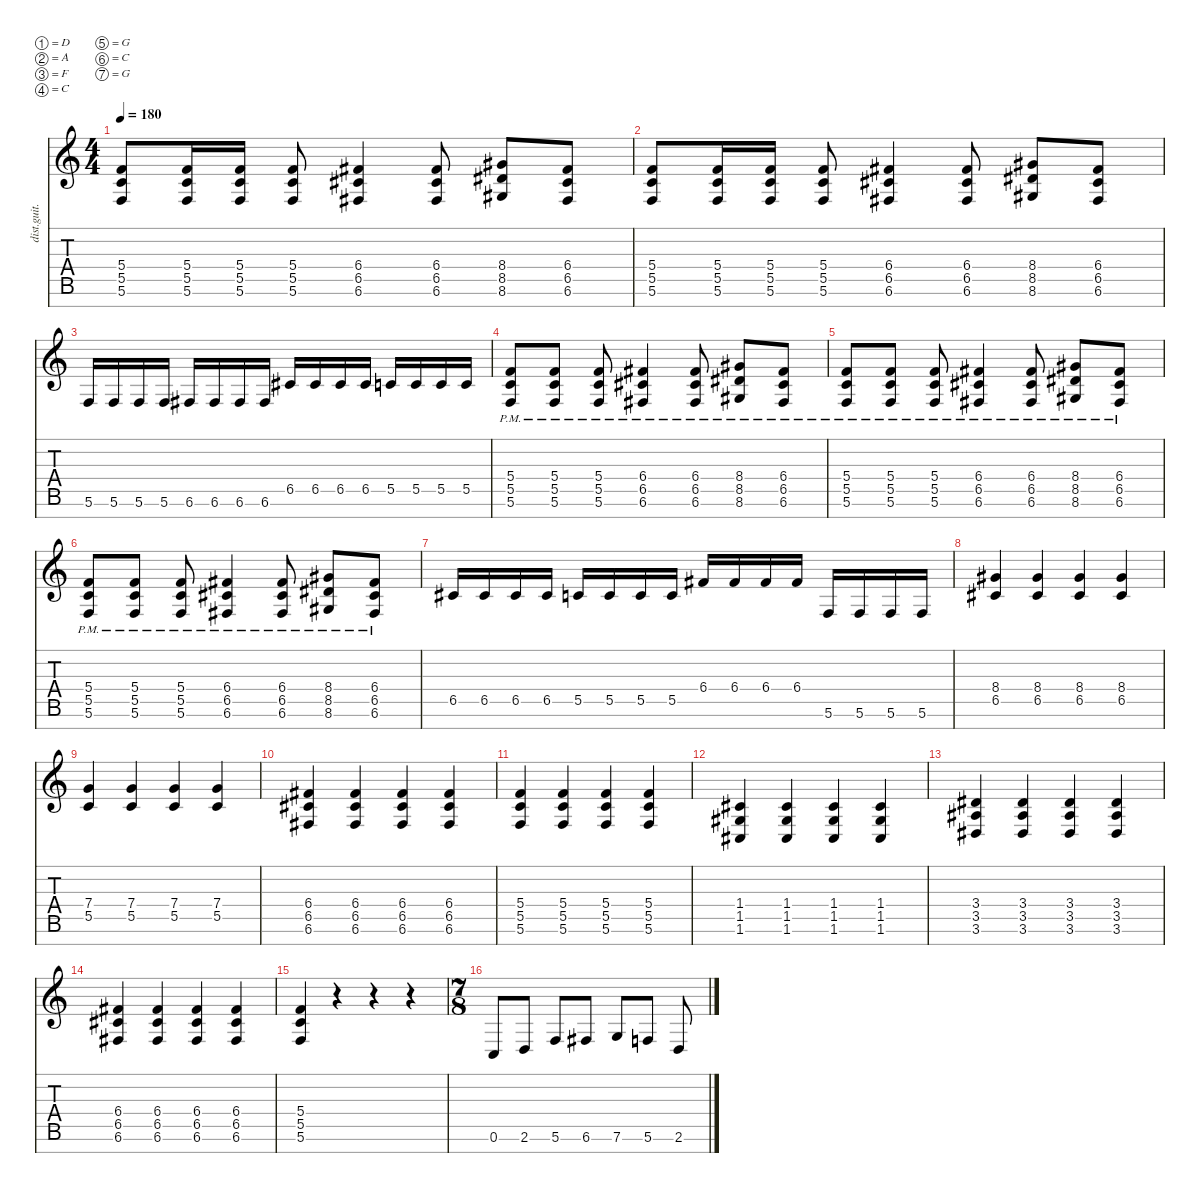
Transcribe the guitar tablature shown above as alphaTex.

\defaultSystemsLayout 4
\hideDynamics
\bracketExtendMode nobrackets
\otherSystemsTrackNameOrientation horizontal
\track ("Sergi" "dist.guit.") {instrument distortionguitar}
\staff {score tabs}
\tuning (D4 A3 F3 C3 G2 C2 G1)
\ts (4 4)
\tempo 180
\clef g2
\ks c
(5.4 5.5 5.6).8{dy mf beam Up} (5.4 5.5 5.6).16{beam Up} (5.4 5.5 5.6).16{beam Up} (5.4 5.5 5.6).8{beam Up} (6.4{acc #} 6.5{acc #} 6.6{acc #}).4{beam Up} (6.4{acc #} 6.5{acc #} 6.6{acc #}).8{beam Up} (8.4{acc #} 8.5{acc #} 8.6{acc #}).8{beam Up} (6.4{acc #} 6.5{acc #} 6.6{acc #}).8{beam Up} |
(5.4 5.5 5.6).8{beam Up} (5.4 5.5 5.6).16{beam Up} (5.4 5.5 5.6).16{beam Up} (5.4 5.5 5.6).8{beam Up} (6.4{acc #} 6.5{acc #} 6.6{acc #}).4{beam Up} (6.4{acc #} 6.5{acc #} 6.6{acc #}).8{beam Up} (8.4{acc #} 8.5{acc #} 8.6{acc #}).8{beam Up} (6.4{acc #} 6.5{acc #} 6.6{acc #}).8{beam Up} |
5.6.16{beam Up} 5.6.16{beam Up} 5.6.16{beam Up} 5.6.16{beam Up} 6.6{acc #}.16{beam Up} 6.6{acc #}.16{beam Up} 6.6{acc #}.16{beam Up} 6.6{acc #}.16{beam Up} 6.5{acc #}.16{beam Up} 6.5{acc #}.16{beam Up} 6.5{acc #}.16{beam Up} 6.5{acc #}.16{beam Up} 5.5.16{beam Up} 5.5.16{beam Up} 5.5.16{beam Up} 5.5.16{beam Up} |
(5.4{pm} 5.5{pm} 5.6{pm}).8{beam Up} (5.4{pm} 5.5{pm} 5.6{pm}).8{beam Up} (5.4{pm} 5.5{pm} 5.6{pm}).8{beam Up} (6.4{pm acc #} 6.5{pm acc #} 6.6{pm acc #}).4{beam Up} (6.4{pm acc #} 6.5{pm acc #} 6.6{pm acc #}).8{beam Up} (8.4{pm acc #} 8.5{pm acc #} 8.6{pm acc #}).8{beam Up} (6.4{pm acc #} 6.5{pm acc #} 6.6{pm acc #}).8{beam Up} |
(5.4{pm} 5.5{pm} 5.6{pm}).8{beam Up} (5.4{pm} 5.5{pm} 5.6{pm}).8{beam Up} (5.4{pm} 5.5{pm} 5.6{pm}).8{beam Up} (6.4{pm acc #} 6.5{pm acc #} 6.6{pm acc #}).4{beam Up} (6.4{pm acc #} 6.5{pm acc #} 6.6{pm acc #}).8{beam Up} (8.4{pm acc #} 8.5{pm acc #} 8.6{pm acc #}).8{beam Up} (6.4{pm acc #} 6.5{pm acc #} 6.6{pm acc #}).8{beam Up} |
(5.4{pm} 5.5{pm} 5.6{pm}).8{beam Up} (5.4{pm} 5.5{pm} 5.6{pm}).8{beam Up} (5.4{pm} 5.5{pm} 5.6{pm}).8{beam Up} (6.4{pm acc #} 6.5{pm acc #} 6.6{pm acc #}).4{beam Up} (6.4{pm acc #} 6.5{pm acc #} 6.6{pm acc #}).8{beam Up} (8.4{pm acc #} 8.5{pm acc #} 8.6{pm acc #}).8{beam Up} (6.4{pm acc #} 6.5{pm acc #} 6.6{pm acc #}).8{beam Up} |
6.5{acc #}.16{beam Up} 6.5{acc #}.16{beam Up} 6.5{acc #}.16{beam Up} 6.5{acc #}.16{beam Up} 5.5.16{beam Up} 5.5.16{beam Up} 5.5.16{beam Up} 5.5.16{beam Up} 6.4{acc #}.16{beam Up} 6.4{acc #}.16{beam Up} 6.4{acc #}.16{beam Up} 6.4{acc #}.16{beam Up} 5.6.16{beam Up} 5.6.16{beam Up} 5.6.16{beam Up} 5.6.16{beam Up} |
(8.4{acc #} 6.5{acc #}).4{beam Up} (8.4{acc #} 6.5{acc #}).4{beam Up} (8.4{acc #} 6.5{acc #}).4{beam Up} (8.4{acc #} 6.5{acc #}).4{beam Up} |
(7.4 5.5).4{beam Up} (7.4 5.5).4{beam Up} (7.4 5.5).4{beam Up} (7.4 5.5).4{beam Up} |
(6.4{acc #} 6.5{acc #} 6.6{acc #}).4{beam Up} (6.4{acc #} 6.5{acc #} 6.6{acc #}).4{beam Up} (6.4{acc #} 6.5{acc #} 6.6{acc #}).4{beam Up} (6.4{acc #} 6.5{acc #} 6.6{acc #}).4{beam Up} |
(5.4 5.5 5.6).4{beam Up} (5.4 5.5 5.6).4{beam Up} (5.4 5.5 5.6).4{beam Up} (5.4 5.5 5.6).4{beam Up} |
(1.4{acc #} 1.5{acc #} 1.6{acc #}).4{beam Up} (1.4{acc #} 1.5{acc #} 1.6{acc #}).4{beam Up} (1.4{acc #} 1.5{acc #} 1.6{acc #}).4{beam Up} (1.4{acc #} 1.5{acc #} 1.6{acc #}).4{beam Up} |
(3.4{acc #} 3.5{acc #} 3.6{acc #}).4{beam Up} (3.4{acc #} 3.5{acc #} 3.6{acc #}).4{beam Up} (3.4{acc #} 3.5{acc #} 3.6{acc #}).4{beam Up} (3.4{acc #} 3.5{acc #} 3.6{acc #}).4{beam Up} |
(6.4{acc #} 6.5{acc #} 6.6{acc #}).4{beam Up} (6.4{acc #} 6.5{acc #} 6.6{acc #}).4{beam Up} (6.4{acc #} 6.5{acc #} 6.6{acc #}).4{beam Up} (6.4{acc #} 6.5{acc #} 6.6{acc #}).4{beam Up} |
(5.4 5.5 5.6).4{beam Up} r.4{beam Up} r.4{beam Up} r.4{beam Up} |
\ts (7 8)
\beaming (8 2 2 2 2)
0.6.8{beam Up} 2.6{acc #}.8{beam Up} 5.6.8{beam Up} 6.6{acc #}.8{beam Up} 7.6.8{beam Up} 5.6.8{beam Up} 2.6{acc #}.8{beam Up}
